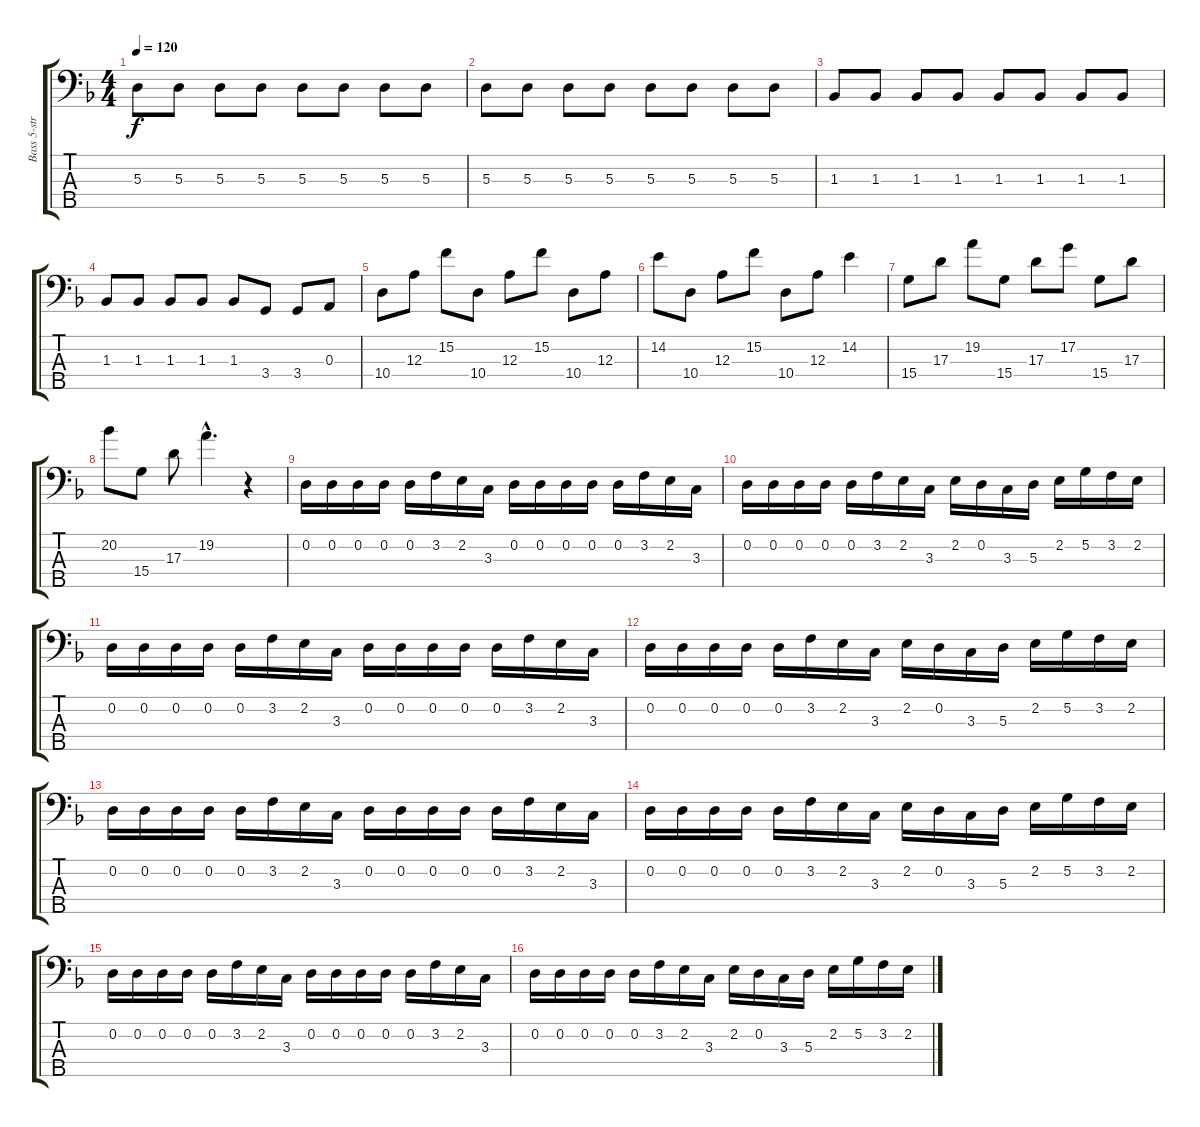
\track ("Bass 5-strings" "Bass 5-str") {instrument electricbassfinger}
\staff {score tabs}
\tuning (G2 D2 A1 E1 B0) {hide}
\ts (4 4)
\tempo 120
\clef f4
\ks dminor
5.3.8{dy f} 5.3.8 5.3.8 5.3.8 5.3.8 5.3.8 5.3.8 5.3.8 |
5.3.8 5.3.8 5.3.8 5.3.8 5.3.8 5.3.8 5.3.8 5.3.8 |
1.3.8 1.3.8 1.3.8 1.3.8 1.3.8 1.3.8 1.3.8 1.3.8 |
1.3.8 1.3.8 1.3.8 1.3.8 1.3.8 3.4.8 3.4.8 0.3.8 |
10.4.8 12.3.8 15.2.8 10.4.8 12.3.8 15.2.8 10.4.8 12.3.8 |
14.2.8 10.4.8 12.3.8 15.2.8 10.4.8 12.3.8 14.2.4 |
15.4.8 17.3.8 19.2.8 15.4.8 17.3.8 17.2.8 15.4.8 17.3.8 |
20.2.8 15.4.8 17.3.8 19.2{hac}.4{d} r.4 |
0.2.16 0.2.16 0.2.16 0.2.16 0.2.16 3.2.16 2.2.16 3.3.16 0.2.16 0.2.16 0.2.16 0.2.16 0.2.16 3.2.16 2.2.16 3.3.16 |
0.2.16 0.2.16 0.2.16 0.2.16 0.2.16 3.2.16 2.2.16 3.3.16 2.2.16 0.2.16 3.3.16 5.3.16 2.2.16 5.2.16 3.2.16 2.2.16 |
0.2.16 0.2.16 0.2.16 0.2.16 0.2.16 3.2.16 2.2.16 3.3.16 0.2.16 0.2.16 0.2.16 0.2.16 0.2.16 3.2.16 2.2.16 3.3.16 |
0.2.16 0.2.16 0.2.16 0.2.16 0.2.16 3.2.16 2.2.16 3.3.16 2.2.16 0.2.16 3.3.16 5.3.16 2.2.16 5.2.16 3.2.16 2.2.16 |
0.2.16 0.2.16 0.2.16 0.2.16 0.2.16 3.2.16 2.2.16 3.3.16 0.2.16 0.2.16 0.2.16 0.2.16 0.2.16 3.2.16 2.2.16 3.3.16 |
0.2.16 0.2.16 0.2.16 0.2.16 0.2.16 3.2.16 2.2.16 3.3.16 2.2.16 0.2.16 3.3.16 5.3.16 2.2.16 5.2.16 3.2.16 2.2.16 |
0.2.16 0.2.16 0.2.16 0.2.16 0.2.16 3.2.16 2.2.16 3.3.16 0.2.16 0.2.16 0.2.16 0.2.16 0.2.16 3.2.16 2.2.16 3.3.16 |
0.2.16 0.2.16 0.2.16 0.2.16 0.2.16 3.2.16 2.2.16 3.3.16 2.2.16 0.2.16 3.3.16 5.3.16 2.2.16 5.2.16 3.2.16 2.2.16
